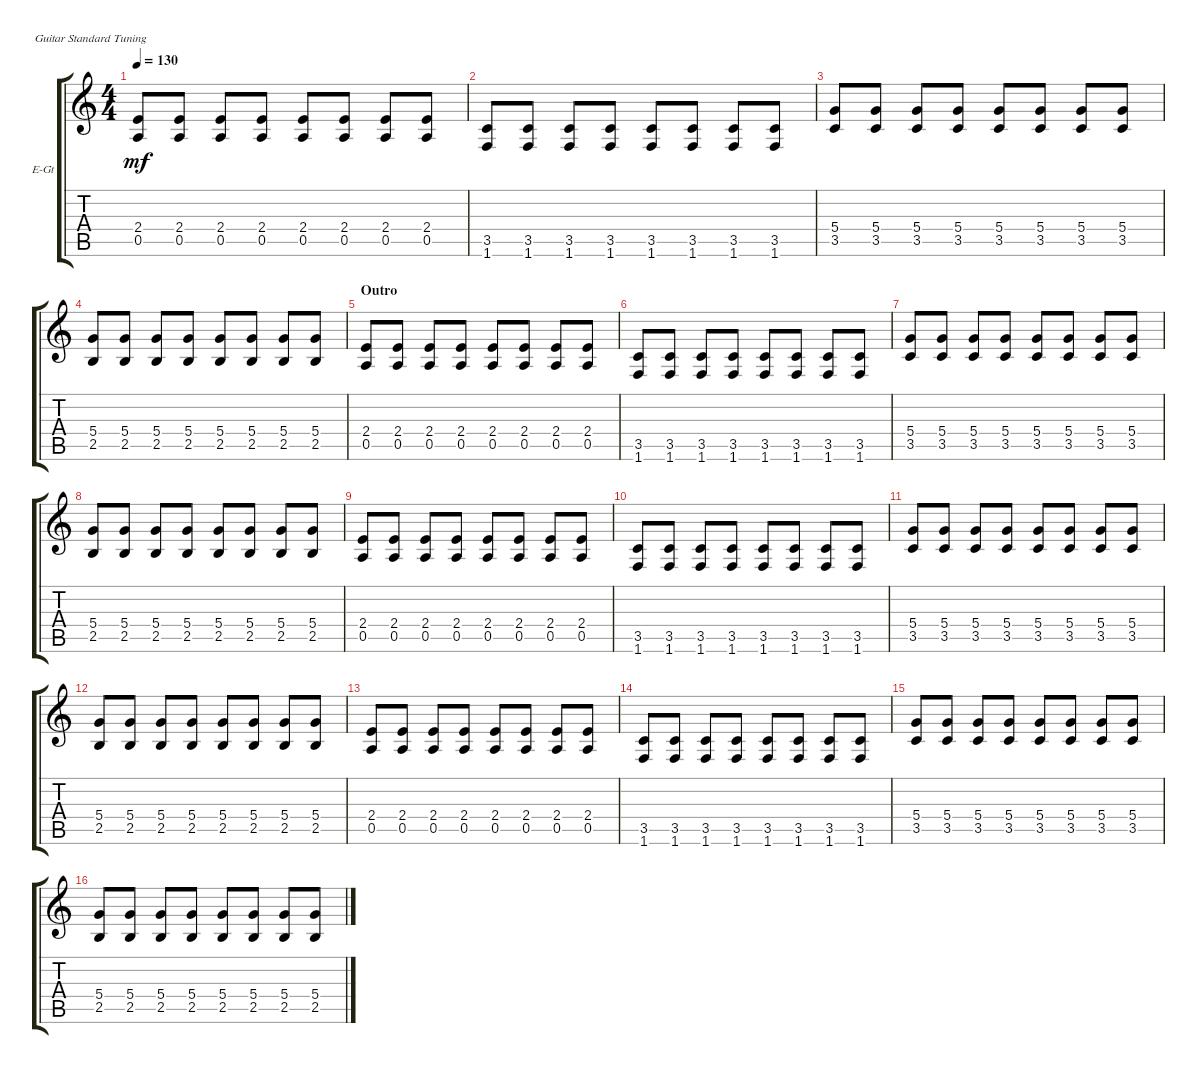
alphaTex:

\defaultSystemsLayout 4
\bracketExtendMode groupsimilarinstruments
\firstSystemTrackNameOrientation horizontal
\otherSystemsTrackNameOrientation horizontal
\track ("dist. Gtr. 2" "E-Gt") {instrument distortionguitar}
\staff {score tabs}
\tuning (E4 B3 G3 D3 A2 E2)
\ts (4 4)
\tempo 130
\clef g2
\ks c
(0.5 2.4).8{dy mf} (0.5 2.4).8 (0.5 2.4).8 (0.5 2.4).8 (0.5 2.4).8 (0.5 2.4).8 (0.5 2.4).8 (0.5 2.4).8 |
(1.6 3.5).8 (1.6 3.5).8 (1.6 3.5).8 (1.6 3.5).8 (1.6 3.5).8 (1.6 3.5).8 (1.6 3.5).8 (1.6 3.5).8 |
(3.5 5.4).8 (3.5 5.4).8 (3.5 5.4).8 (3.5 5.4).8 (3.5 5.4).8 (3.5 5.4).8 (3.5 5.4).8 (3.5 5.4).8 |
(5.4 2.5).8 (5.4 2.5).8 (5.4 2.5).8 (5.4 2.5).8 (5.4 2.5).8 (5.4 2.5).8 (5.4 2.5).8 (5.4 2.5).8 |
\section ("" "Outro")
(0.5 2.4).8 (0.5 2.4).8 (0.5 2.4).8 (0.5 2.4).8 (0.5 2.4).8 (0.5 2.4).8 (0.5 2.4).8 (0.5 2.4).8 |
(1.6 3.5).8 (1.6 3.5).8 (1.6 3.5).8 (1.6 3.5).8 (1.6 3.5).8 (1.6 3.5).8 (1.6 3.5).8 (1.6 3.5).8 |
(3.5 5.4).8 (3.5 5.4).8 (3.5 5.4).8 (3.5 5.4).8 (3.5 5.4).8 (3.5 5.4).8 (3.5 5.4).8 (3.5 5.4).8 |
(5.4 2.5).8 (5.4 2.5).8 (5.4 2.5).8 (5.4 2.5).8 (5.4 2.5).8 (5.4 2.5).8 (5.4 2.5).8 (5.4 2.5).8 |
(0.5 2.4).8 (0.5 2.4).8 (0.5 2.4).8 (0.5 2.4).8 (0.5 2.4).8 (0.5 2.4).8 (0.5 2.4).8 (0.5 2.4).8 |
(1.6 3.5).8 (1.6 3.5).8 (1.6 3.5).8 (1.6 3.5).8 (1.6 3.5).8 (1.6 3.5).8 (1.6 3.5).8 (1.6 3.5).8 |
(3.5 5.4).8 (3.5 5.4).8 (3.5 5.4).8 (3.5 5.4).8 (3.5 5.4).8 (3.5 5.4).8 (3.5 5.4).8 (3.5 5.4).8 |
(5.4 2.5).8 (5.4 2.5).8 (5.4 2.5).8 (5.4 2.5).8 (5.4 2.5).8 (5.4 2.5).8 (5.4 2.5).8 (5.4 2.5).8 |
(0.5 2.4).8 (0.5 2.4).8 (0.5 2.4).8 (0.5 2.4).8 (0.5 2.4).8 (0.5 2.4).8 (0.5 2.4).8 (0.5 2.4).8 |
(1.6 3.5).8 (1.6 3.5).8 (1.6 3.5).8 (1.6 3.5).8 (1.6 3.5).8 (1.6 3.5).8 (1.6 3.5).8 (1.6 3.5).8 |
(3.5 5.4).8 (3.5 5.4).8 (3.5 5.4).8 (3.5 5.4).8 (3.5 5.4).8 (3.5 5.4).8 (3.5 5.4).8 (3.5 5.4).8 |
(5.4 2.5).8 (5.4 2.5).8 (5.4 2.5).8 (5.4 2.5).8 (5.4 2.5).8 (5.4 2.5).8 (5.4 2.5).8 (5.4 2.5).8
